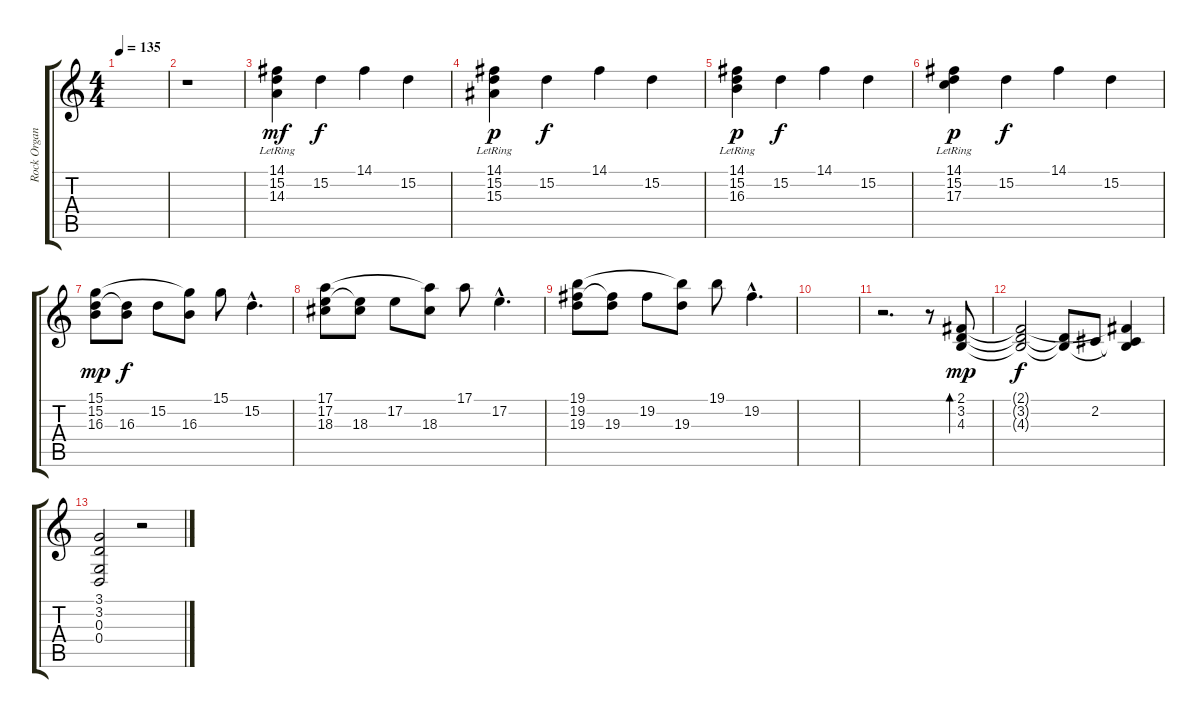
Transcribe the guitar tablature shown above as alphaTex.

\track ("Rock Organ" "Rock Organ") {instrument drawbarorgan}
\staff {score tabs}
\tuning (E4 B3 G3 D3 A2 E2) {hide}
\ts (4 4)
\tempo 135
\clef g2
\ks c
|
r.1 |
(14.1{lr} 15.2 14.3).4{dy mf} 15.2.4{dy f} 14.1.4 15.2.4 |
(14.1{lr} 15.2 15.3).4{dy p} 15.2.4{dy f} 14.1.4 15.2.4 |
(14.1{lr} 15.2 16.3).4{dy p} 15.2.4{dy f} 14.1.4 15.2.4 |
(14.1{lr} 15.2 17.3).4{dy p} 15.2.4{dy f} 14.1.4 15.2.4 |
(15.1 15.2 16.3).8{dy mp} (15.2{t} 16.3).8{dy f} 15.2.8 (15.1{t} 16.3).8 15.1.8 15.2{hac}.4{d} |
(17.1 17.2 18.3).8 (17.2{t} 18.3).8 17.2.8 (17.1{t} 18.3).8 17.1.8 17.2{hac}.4{d} |
(19.1 19.2 19.3).8 (19.2{t} 19.3).8 19.2.8 (19.1{t} 19.3).8 19.1.8 19.2{hac}.4{d} |
|
r.2{d} r.8 (2.1 3.2 4.3).8{bd 120 dy mp} |
(2.1{t} 3.2{t} 4.3{t}).2{dy f} (3.2{t} 4.3{t}).8 2.2.8 (2.1{t} 2.2{t} 4.3{t}).4 |
(3.1 3.2 0.3 0.4).2{volume 4} r.2
